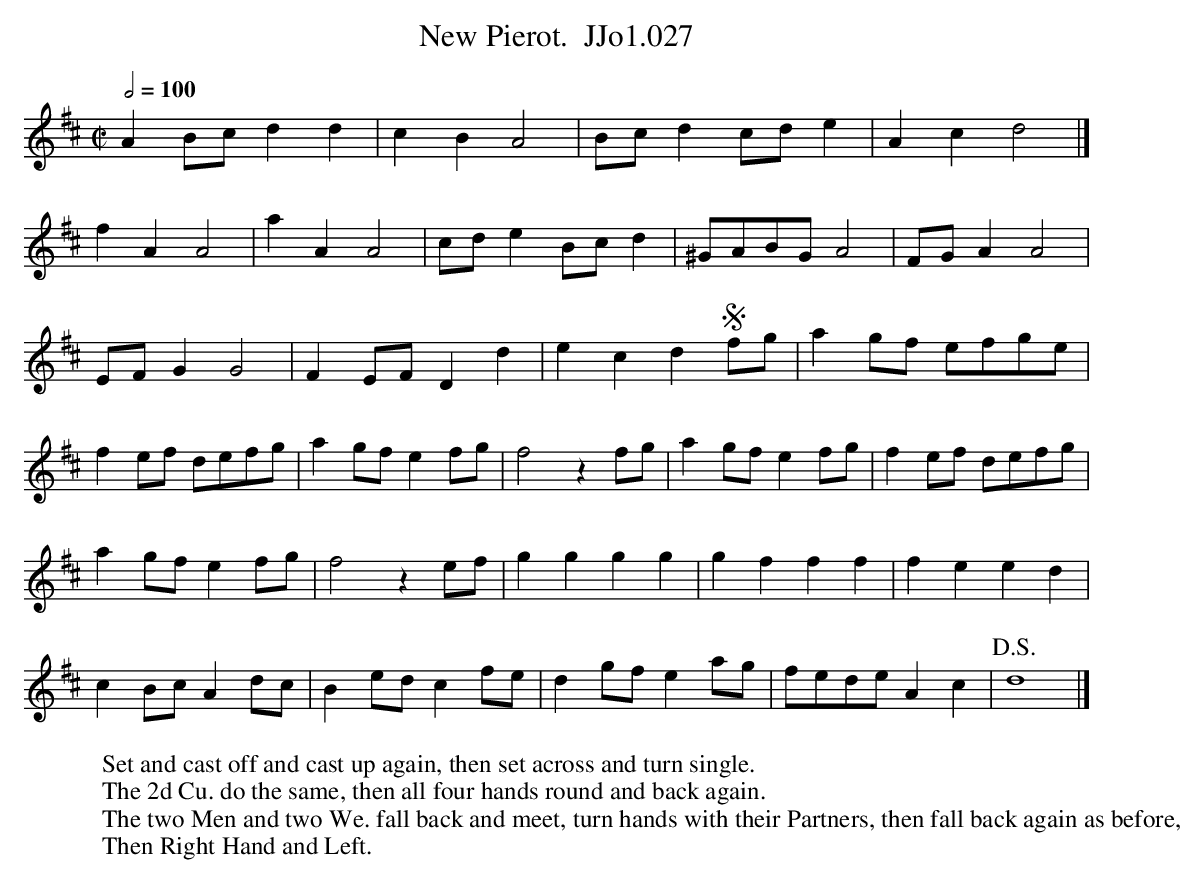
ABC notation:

X:1
T:New Pierot.  JJo1.027
M:C|
Q:1/2=100
L:1/8
K:D
A2Bc d2d2 | c2B2 A4 | Bcd2 cde2 | A2c2 d4 |]
f2A2 A4 | a2A2 A4 | cde2 Bcd2 | ^GABG A4 | FGA2 A4 |
EFG2 G4 | F2EF D2d2 | e2c2 d2!segno!fg | a2gf efge |
f2ef defg | a2gf e2fg | f4 z2fg | a2gf e2fg | f2ef defg |
a2gf e2fg | f4 z2ef | g2g2 g2g2 | g2f2 f2f2 | f2e2 e2d2 |
c2Bc A2dc | B2ed c2fe | d2gf e2ag | fede A2c2 | !D.S.!d8 |]
W:Set and cast off and cast up again, then set across and turn single.
W:The 2d Cu. do the same, then all four hands round and back again.
W:The two Men and two We. fall back and meet, turn hands with their Partners, then fall back again as before,
W:Then Right Hand and Left.
